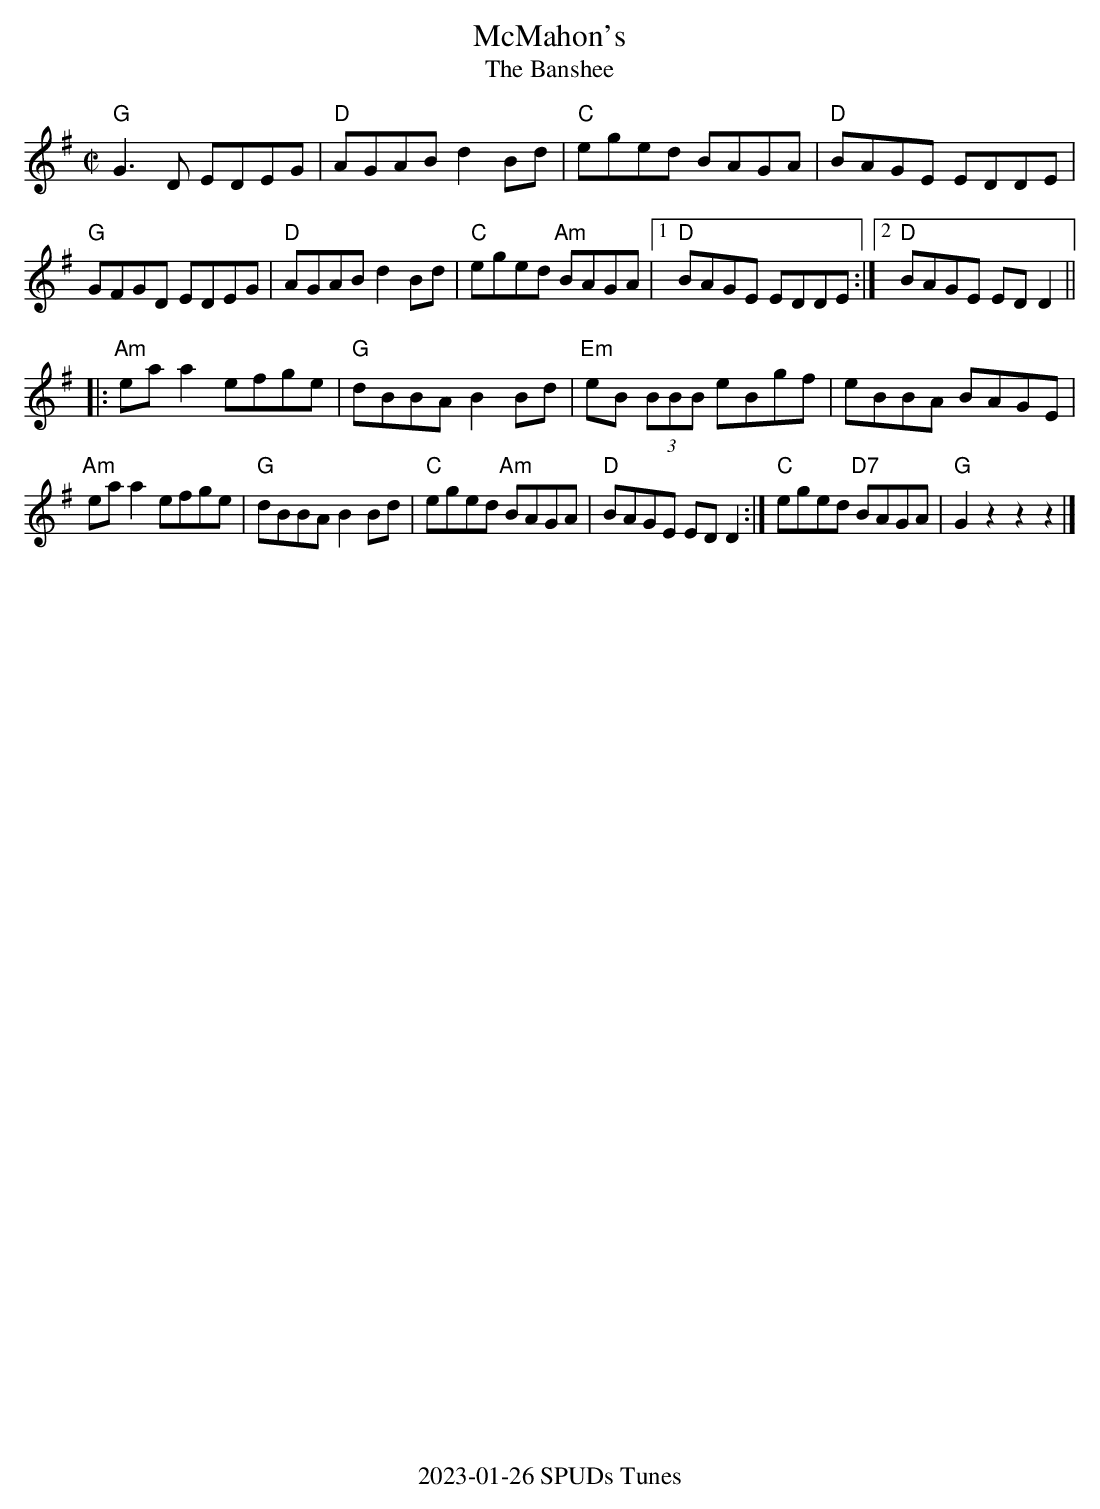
X:1
T:McMahon's
T:The Banshee
M:C|
K:G
"G"G3D EDEG|"D"AGAB d2Bd|"C"eged BAGA|"D"BAGE EDDE|
"G"GFGD EDEG|"D"AGAB d2Bd|"C"eged "Am"BAGA|1"D"BAGE EDDE :|2"D"BAGE EDD2||
|:"Am"eaa2 efge|"G"dBBA B2 Bd|"Em"eB (3BBB eBgf|eBBA BAGE|
"Am"eaa2 efge|"G"dBBA B2 Bd|"C"eged "Am"BAGA|"D"BAGE EDD2:|"C"eged "D7"BAGA|"G"G2z2z2z2|]
